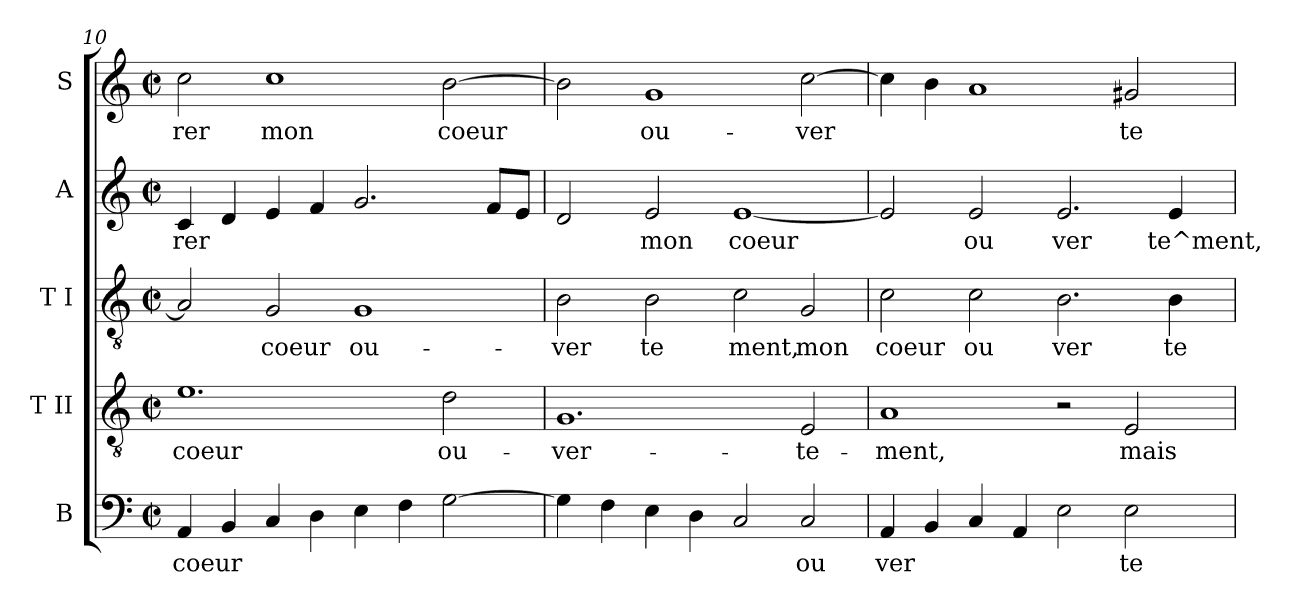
**kern	**text	**kern	**text	**kern	**text	**kern	**text	**kern	**text
*part5	*part5	*part4	*part4	*part3	*part3	*part2	*part2	*part1	*part1
*staff5	*staff5	*staff4	*staff4	*staff3	*staff3	*staff2	*staff2	*staff1	*staff1
*I"B	*	*I"T II	*	*I"T I	*	*I"A	*	*I"S	*
*clefF4	*	*clefGv2	*	*clefGv2	*	*clefG2	*	*clefG2	*
*k[]	*	*k[]	*	*k[]	*	*k[]	*	*k[]	*
*C:	*	*C:	*	*C:	*	*C:	*	*C:	*
*M2/2	*	*M2/2	*	*M2/2	*	*M2/2	*	*M2/2	*
*met(c|)	*	*met(c|)	*	*met(c|)	*	*met(c|)	*	*met(c|)	*
=10	=10	=10	=10	=10	=10	=10	=10	=10	=10
!	!LO:LY:b:cj	!	!LO:LY:b:cj	!	!LO:LY:b:cj	!	!LO:LY:b:cj	!	!LO:LY:b:cj
4AA/	coeur	1.e	coeur	2A/]	.	4c/	-rer	2cc\	rer
!	!LO:LY:b:cj	!	!	!	!	!	!LO:LY:b:cj	!	!
4BB/	.	.	.	.	.	4d/	.	.	.
!	!LO:LY:b:cj	!	!	!	!LO:LY:b:cj	!	!LO:LY:b:cj	!	!LO:LY:b:cj
4C/	.	.	.	2G/	coeur	4e/	.	1cc	mon
!	!LO:LY:b:cj	!	!	!	!	!	!LO:LY:b:cj	!	!
4D\	.	.	.	.	.	4f/	.	.	.
!	!LO:LY:b:cj	!	!	!	!LO:LY:b:cj	!	!LO:LY:b:cj	!	!
4E\	.	.	.	1G	ou-	2.g/	.	.	.
!	!LO:LY:b:cj	!	!	!	!	!	!	!	!
4F\	.	.	.	.	.	.	.	.	.
!	!LO:LY:b:cj	!	!LO:LY:b:cj	!	!	!	!	!	!LO:LY:b:cj
[<2G\	.	2d\	ou-	.	.	.	.	[<2b\	coeur
!	!	!	!	!	!	!	!LO:LY:b:cj	!	!
.	.	.	.	.	.	8f/L	.	.	.
!	!	!	!	!	!	!	!LO:LY:b:cj	!	!
.	.	.	.	.	.	8e/J	.	.	.
!!LO:PB:g=z
=11	=11	=11	=11	=11	=11	=11	=11	=11	=11
!	!LO:LY:b:cj	!	!LO:LY:b:cj	!	!LO:LY:b:cj	!	!LO:LY:b:cj	!	!LO:LY:b:cj
4G\]	.	1.G	-ver-	2B\	-ver	2d/	.	2b\]	.
!	!LO:LY:b:cj	!	!	!	!	!	!	!	!
4F\	.	.	.	.	.	.	.	.	.
!	!LO:LY:b:cj	!	!	!	!LO:LY:b:cj	!	!LO:LY:b:cj	!	!LO:LY:b:cj
4E\	.	.	.	2B\	te	2e/	mon	1g	ou-
!	!LO:LY:b:cj	!	!	!	!	!	!	!	!
4D\	.	.	.	.	.	.	.	.	.
!	!LO:LY:b:cj	!	!	!	!LO:LY:b:cj	!	!LO:LY:b:cj	!	!
2C/	.	.	.	2c\	ment,	[<1e	coeur	.	.
!	!LO:LY:b:cj	!	!LO:LY:b:cj	!	!LO:LY:b:cj	!	!	!	!LO:LY:b:cj
2C/	ou	2E/	-te-	2G/	mon	.	.	[>2cc\	-ver-
=12	=12	=12	=12	=12	=12	=12	=12	=12	=12
!	!LO:LY:b:cj	!	!LO:LY:b:cj	!	!LO:LY:b:cj	!	!LO:LY:b:cj	!	!LO:LY:b:cj
4AA/	ver	1A	-ment,	2c\	coeur	2e/]	.	4cc\]	--
!	!LO:LY:b:cj	!	!	!	!	!	!	!	!LO:LY:b:cj
4BB/	.	.	.	.	.	.	.	4b\	--
!	!LO:LY:b:cj	!	!	!	!LO:LY:b:cj	!	!LO:LY:b:cj	!	!LO:LY:b:cj
4C/	.	.	.	2c\	ou	2e/	ou	1a	--
!	!LO:LY:b:cj	!	!	!	!	!	!	!	!
4AA/	.	.	.	.	.	.	.	.	.
!	!LO:LY:b:cj	!	!	!	!LO:LY:b:cj	!	!LO:LY:b:cj	!	!
2E\	.	2r	.	2.B\	ver	2.e/	ver	.	.
!	!LO:LY:b:cj	!	!LO:LY:b:cj	!	!	!	!	!	!LO:LY:b:cj
2E\	te	2E/	mais	.	.	.	.	2g#/	-te-
!	!	!	!	!	!LO:LY:b:cj	!	!LO:LY:b:cj	!	!
.	.	.	.	4B\	te	4e/	te^ment,	.	.
=	=	=	=	=	=	=	=	=	=
*-	*-	*-	*-	*-	*-	*-	*-	*-	*-
